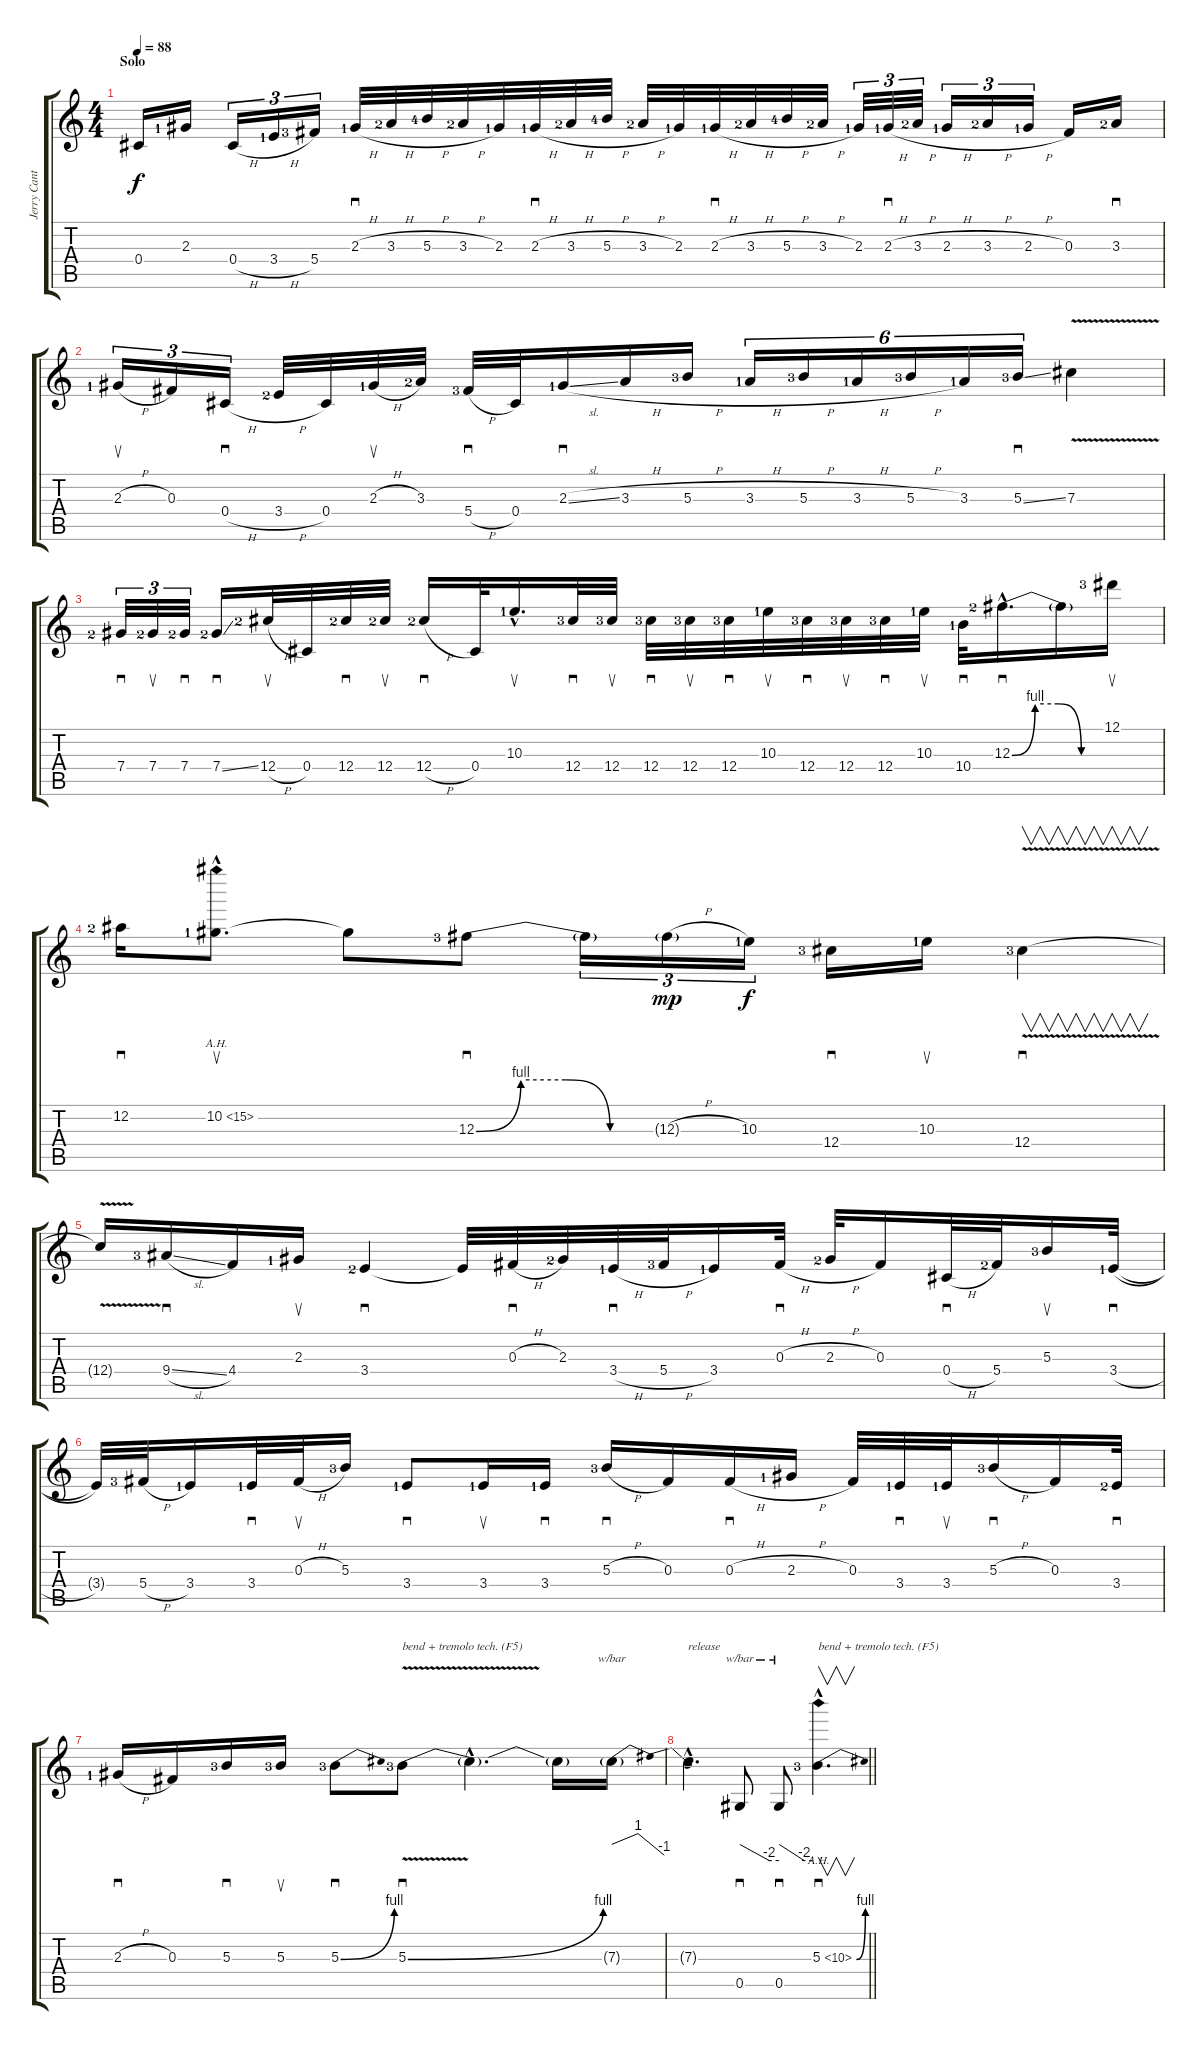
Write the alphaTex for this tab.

\track ("Jerry Cantrell's Solo" "Jerry Cant") {instrument distortionguitar}
\staff {score tabs}
\tuning (Eb4 Bb3 Gb3 Db3 Ab2 Db2) {hide}
\ts (4 4)
\section ("" "Solo")
\tempo 88
\clef g2
\ks c
0.4.16{dy f} 2.3{lf 2}.16 0.4{h}.16{tu (3 2)} 3.4{h lf 2}.16{tu (3 2)} 5.4{lf 4}.16{tu (3 2)} 2.3{h lf 2}.32{sd} 3.3{h lf 3}.32 5.3{h lf 5}.32 3.3{h lf 3}.32 2.3{lf 2}.32 2.3{h lf 2}.32{sd} 3.3{h lf 3}.32 5.3{h lf 5}.32 3.3{h lf 3}.32 2.3{lf 2}.32 2.3{h lf 2}.32{sd} 3.3{h lf 3}.32 5.3{h lf 5}.32 3.3{h lf 3}.32 2.3{lf 2}.32{tu (3 2)} 2.3{h lf 2}.32{sd tu (3 2)} 3.3{h lf 3}.32{tu (3 2)} 2.3{h lf 2}.16{tu (3 2)} 3.3{h lf 3}.16{tu (3 2)} 2.3{h lf 2}.16{tu (3 2)} 0.3.16 3.3{lf 3}.16{sd} |
2.3{h lf 2}.16{su tu (3 2)} 0.3.16{tu (3 2)} 0.4{h}.16{sd tu (3 2)} 3.4{h lf 3}.32 0.4.32 2.3{h lf 2}.32{su} 3.3{lf 3}.32 5.4{h lf 4}.32{sd} 0.4.32 2.3{sl lf 2}.16{sd} 3.3{h}.16 5.3{h lf 4}.16 3.3{h lf 2}.16{tu (6 4)} 5.3{h lf 4}.16{tu (6 4)} 3.3{h lf 2}.16{tu (6 4)} 5.3{h lf 4}.16{tu (6 4)} 3.3{lf 2}.16{tu (6 4)} 5.3{ss lf 4}.16{sd tu (6 4)} 7.3{v}.4 |
7.4{lf 3}.32{sd tu (3 2)} 7.4{lf 3}.32{su tu (3 2)} 7.4{lf 3}.32{sd tu (3 2)} 7.4{ss lf 3}.16{sd} 12.4{h lf 3}.32{su} 0.4.32 12.4{lf 3}.32{sd} 12.4{lf 3}.32{su} 12.4{h lf 3}.16{sd} 0.4.32 10.3{hac lf 2}.16{d su} 12.4{lf 4}.32{sd} 12.4{lf 4}.32{su} 12.4{lf 4}.32{sd} 12.4{lf 4}.32{su} 12.4{lf 4}.32{sd} 10.3{lf 2}.32{su} 12.4{lf 4}.32{sd} 12.4{lf 4}.32{su} 12.4{lf 4}.32{sd} 10.3{lf 2}.32{su} 10.4{lf 2}.32{sd} 12.3{be (custom 0 0 15 4 30 4 45 0 60 0) hac lf 3}.16{d sd} 12.3{t}.16 12.1{lf 4}.16{su} |
12.2{lf 3}.16{sd} 10.2{ah 5 hac lf 2}.8{d su} 10.2{t}.8 12.3{be (custom 0 0 15 4 30 4 45 0 60 0) lf 4}.8{sd} 12.3{t}.16{tu (3 2)} 12.3{h g}.16{tu (3 2) dy mp} 10.3{lf 2}.16{tu (3 2) dy f} 12.4{lf 4}.16{sd} 10.3{lf 2}.16{su} 12.4{v lf 4}.4{v sd} |
12.4{t}.16 9.4{sl lf 4}.16{sd} 4.4.16 2.3{lf 2}.16{su} 3.4{lf 3}.4{sd} 3.4{t}.32 0.3{h}.32{sd} 2.3{lf 3}.32 3.4{h lf 2}.32{sd} 5.4{h lf 4}.32 3.4{lf 2}.16 0.3{h}.32{sd} 2.3{h lf 3}.32 0.3.16 0.4{h}.32{sd} 5.4{lf 3}.32 5.3{lf 4}.16{su} 3.4{h lf 2}.32{sd} |
3.4{t}.32 5.4{h lf 4}.32 3.4{lf 2}.16 3.4{lf 2}.32{sd} 0.3{h}.32{su} 5.3{lf 4}.16 3.4{lf 2}.8{sd} 3.4{lf 2}.16{su} 3.4{lf 2}.16{sd} 5.3{h lf 4}.16{sd} 0.3.16 0.3{h}.16{sd} 2.3{h lf 2}.16 0.3.32 3.4{lf 2}.32{sd} 3.4{lf 2}.32{su} 5.3{h lf 4}.16{sd} 0.3.16 3.4{lf 3}.32{sd} |
2.3{h lf 2}.16{sd} 0.3.16 5.3{lf 4}.16{sd} 5.3{lf 4}.16{su} 5.3{be (bend 0 0 60 4) lf 4}.8{sd} 5.3{be (bend 0 0 60 4) v lf 4}.8{sd txt "bend + tremolo tech. (F5)"} 5.3{hac t}.4{d} 5.3{t}.16 7.3{g}.16{tbe (dip default 0 0 5 4 30 4 60 -4)} |
\barLineRight lightlight
7.3{hac t}.4{d txt "release"} 0.5.8{sd tbe (custom default 0 0 45 -8 60 -8)} 0.5.8{sd tbe (custom default 0 0 45 -8 60 -8)} 5.3{be (bend 0 0 60 4) ah 5 hac lf 4}.4{v d sd txt "bend + tremolo tech. (F5)"}
